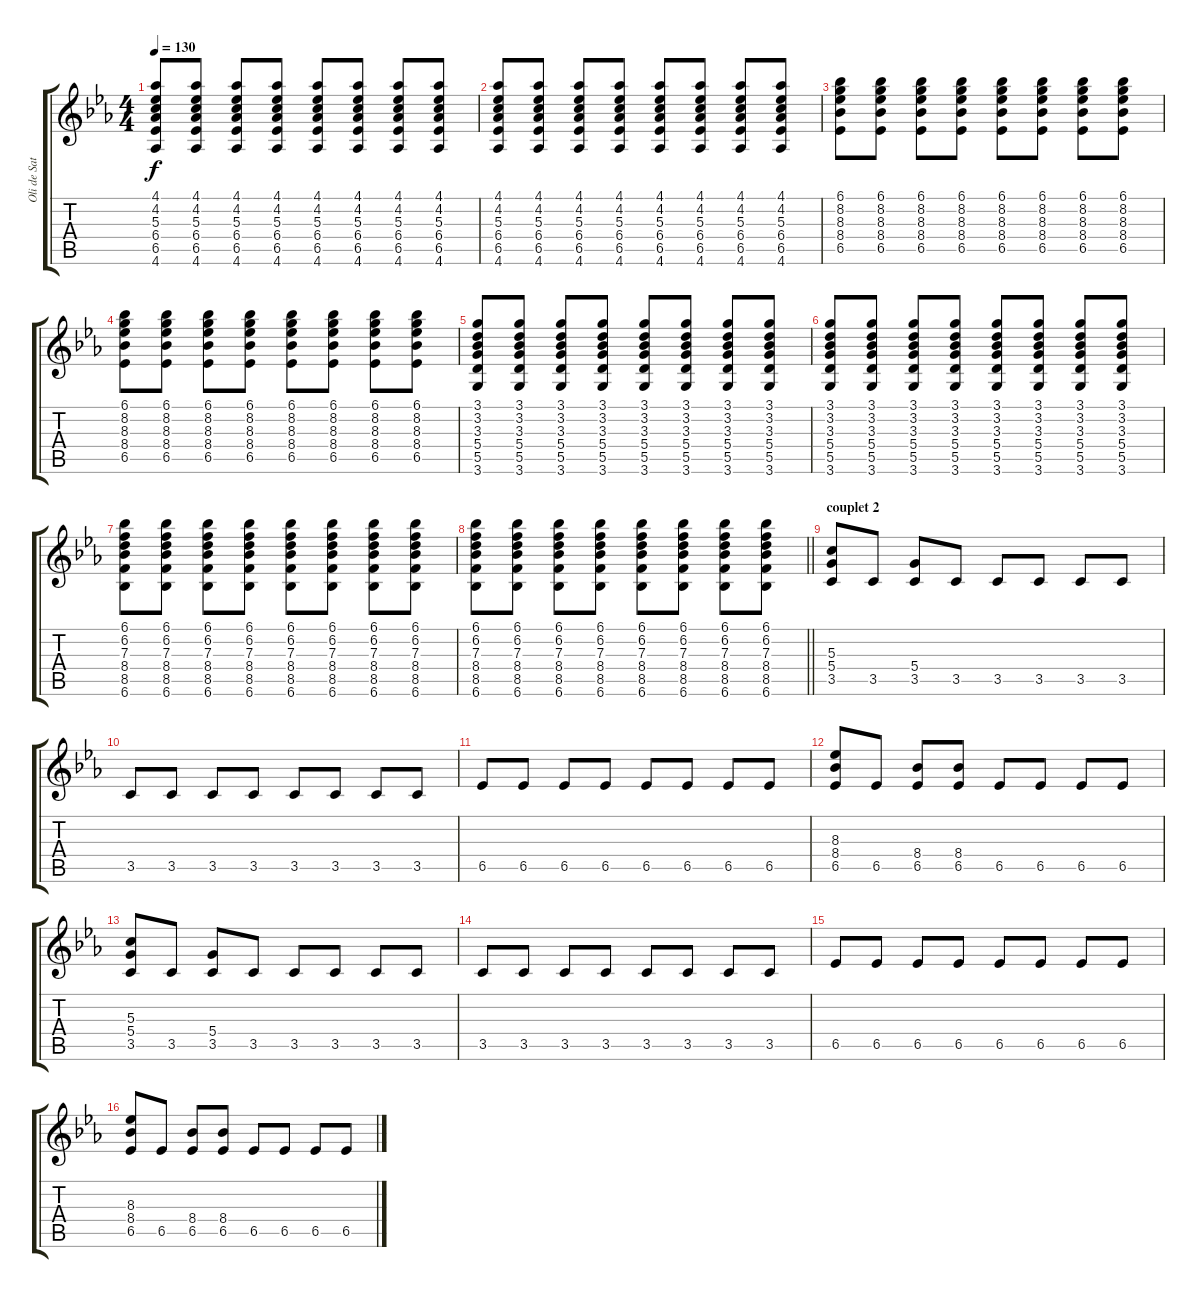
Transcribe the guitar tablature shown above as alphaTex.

\track ("Oli de Sat " "Oli de Sat") {instrument distortionguitar}
\staff {score tabs}
\tuning (E4 B3 G3 D3 A2 E2) {hide}
\ts (4 4)
\tempo 130
\clef g2
\ks eb
(4.1 4.2 5.3 6.4 6.5 4.6).8{dy f} (4.1 4.2 5.3 6.4 6.5 4.6).8 (4.1 4.2 5.3 6.4 6.5 4.6).8 (4.1 4.2 5.3 6.4 6.5 4.6).8 (4.1 4.2 5.3 6.4 6.5 4.6).8 (4.1 4.2 5.3 6.4 6.5 4.6).8 (4.1 4.2 5.3 6.4 6.5 4.6).8 (4.1 4.2 5.3 6.4 6.5 4.6).8 |
(4.1 4.2 5.3 6.4 6.5 4.6).8 (4.1 4.2 5.3 6.4 6.5 4.6).8 (4.1 4.2 5.3 6.4 6.5 4.6).8 (4.1 4.2 5.3 6.4 6.5 4.6).8 (4.1 4.2 5.3 6.4 6.5 4.6).8 (4.1 4.2 5.3 6.4 6.5 4.6).8 (4.1 4.2 5.3 6.4 6.5 4.6).8 (4.1 4.2 5.3 6.4 6.5 4.6).8 |
(6.1 8.2 8.3 8.4 6.5).8 (6.1 8.2 8.3 8.4 6.5).8 (6.1 8.2 8.3 8.4 6.5).8 (6.1 8.2 8.3 8.4 6.5).8 (6.1 8.2 8.3 8.4 6.5).8 (6.1 8.2 8.3 8.4 6.5).8 (6.1 8.2 8.3 8.4 6.5).8 (6.1 8.2 8.3 8.4 6.5).8 |
(6.1 8.2 8.3 8.4 6.5).8 (6.1 8.2 8.3 8.4 6.5).8 (6.1 8.2 8.3 8.4 6.5).8 (6.1 8.2 8.3 8.4 6.5).8 (6.1 8.2 8.3 8.4 6.5).8 (6.1 8.2 8.3 8.4 6.5).8 (6.1 8.2 8.3 8.4 6.5).8 (6.1 8.2 8.3 8.4 6.5).8 |
(3.1 3.2 3.3 5.4 5.5 3.6).8 (3.1 3.2 3.3 5.4 5.5 3.6).8 (3.1 3.2 3.3 5.4 5.5 3.6).8 (3.1 3.2 3.3 5.4 5.5 3.6).8 (3.1 3.2 3.3 5.4 5.5 3.6).8 (3.1 3.2 3.3 5.4 5.5 3.6).8 (3.1 3.2 3.3 5.4 5.5 3.6).8 (3.1 3.2 3.3 5.4 5.5 3.6).8 |
(3.1 3.2 3.3 5.4 5.5 3.6).8 (3.1 3.2 3.3 5.4 5.5 3.6).8 (3.1 3.2 3.3 5.4 5.5 3.6).8 (3.1 3.2 3.3 5.4 5.5 3.6).8 (3.1 3.2 3.3 5.4 5.5 3.6).8 (3.1 3.2 3.3 5.4 5.5 3.6).8 (3.1 3.2 3.3 5.4 5.5 3.6).8 (3.1 3.2 3.3 5.4 5.5 3.6).8 |
(6.1 6.2 7.3 8.4 8.5 6.6).8 (6.1 6.2 7.3 8.4 8.5 6.6).8 (6.1 6.2 7.3 8.4 8.5 6.6).8 (6.1 6.2 7.3 8.4 8.5 6.6).8 (6.1 6.2 7.3 8.4 8.5 6.6).8 (6.1 6.2 7.3 8.4 8.5 6.6).8 (6.1 6.2 7.3 8.4 8.5 6.6).8 (6.1 6.2 7.3 8.4 8.5 6.6).8 |
\barLineRight lightlight
(6.1 6.2 7.3 8.4 8.5 6.6).8 (6.1 6.2 7.3 8.4 8.5 6.6).8 (6.1 6.2 7.3 8.4 8.5 6.6).8 (6.1 6.2 7.3 8.4 8.5 6.6).8 (6.1 6.2 7.3 8.4 8.5 6.6).8 (6.1 6.2 7.3 8.4 8.5 6.6).8 (6.1 6.2 7.3 8.4 8.5 6.6).8 (6.1 6.2 7.3 8.4 8.5 6.6).8 |
\section ("" "couplet 2")
(5.3 5.4 3.5).8 3.5.8 (5.4 3.5).8 3.5.8 3.5.8 3.5.8 3.5.8 3.5.8 |
3.5.8 3.5.8 3.5.8 3.5.8 3.5.8 3.5.8 3.5.8 3.5.8 |
6.5.8 6.5.8 6.5.8 6.5.8 6.5.8 6.5.8 6.5.8 6.5.8 |
(8.3 8.4 6.5).8 6.5.8 (8.4 6.5).8 (8.4 6.5).8 6.5.8 6.5.8 6.5.8 6.5.8 |
(5.3 5.4 3.5).8 3.5.8 (5.4 3.5).8 3.5.8 3.5.8 3.5.8 3.5.8 3.5.8 |
3.5.8 3.5.8 3.5.8 3.5.8 3.5.8 3.5.8 3.5.8 3.5.8 |
6.5.8 6.5.8 6.5.8 6.5.8 6.5.8 6.5.8 6.5.8 6.5.8 |
(8.3 8.4 6.5).8 6.5.8 (8.4 6.5).8 (8.4 6.5).8 6.5.8 6.5.8 6.5.8 6.5.8
